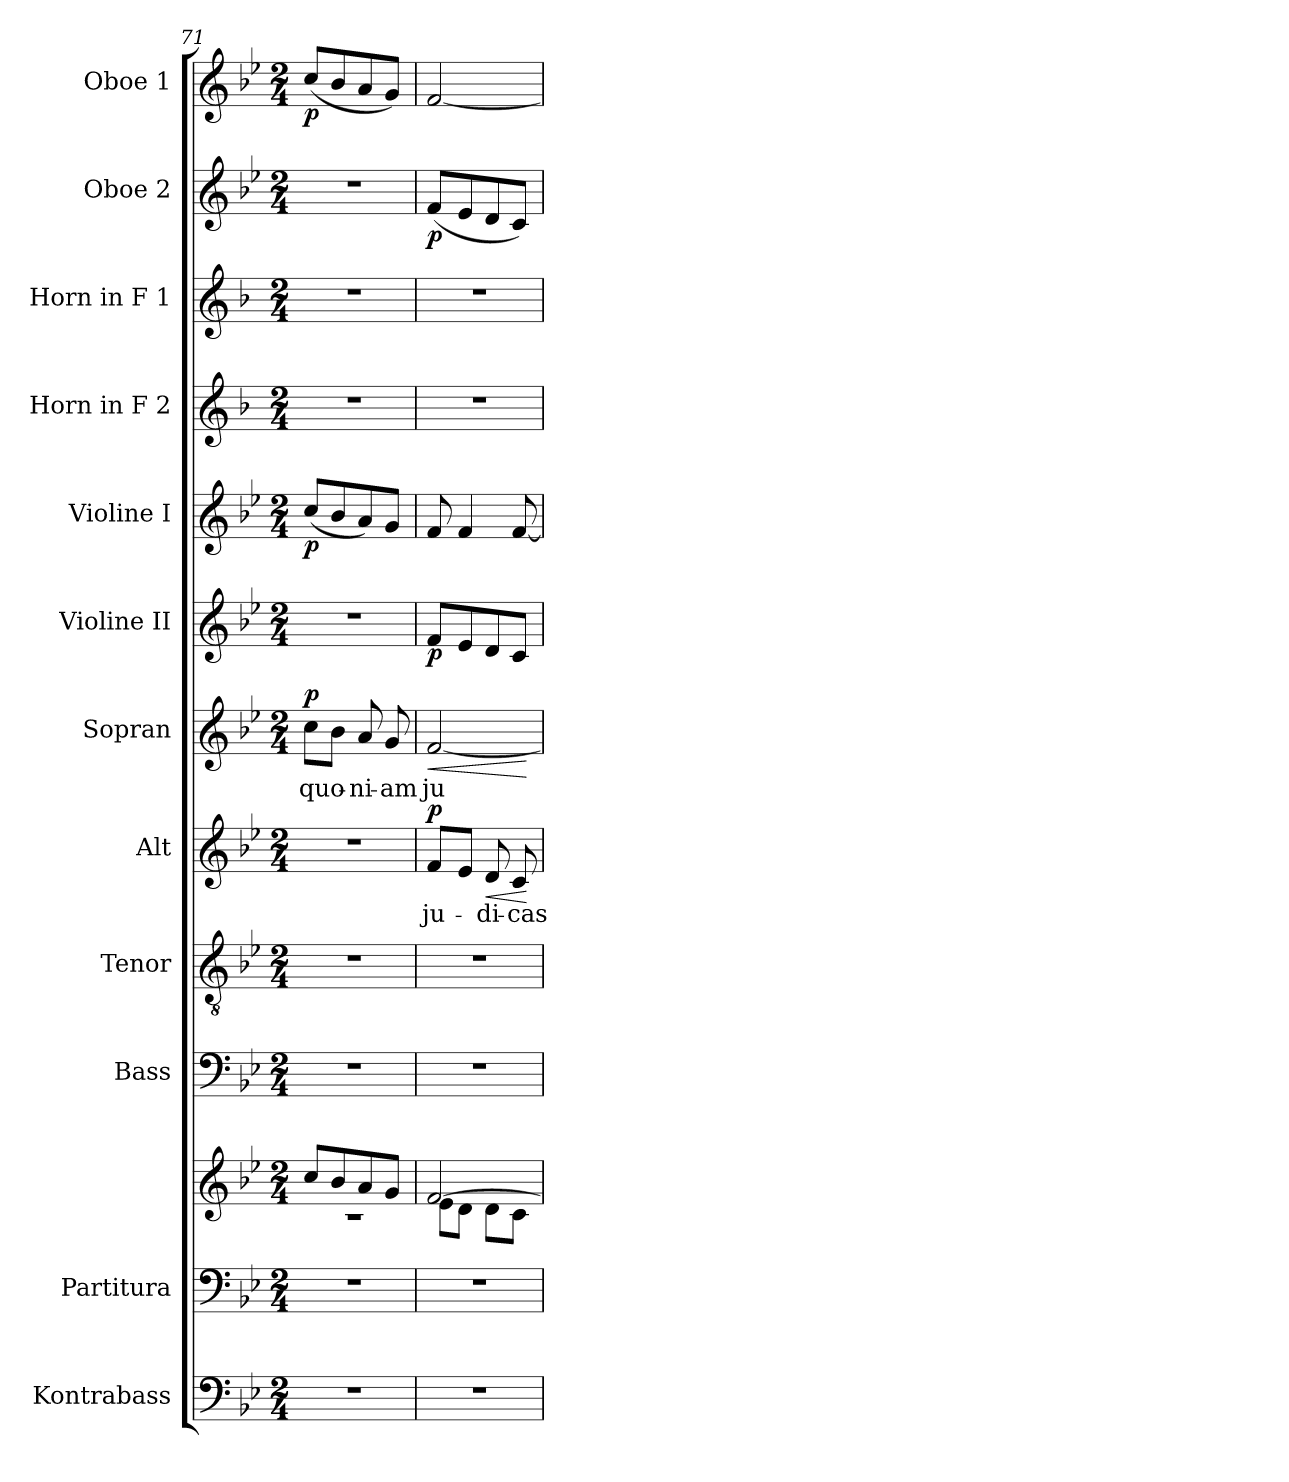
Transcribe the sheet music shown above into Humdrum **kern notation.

**kern	**kern	**kern	**kern	**kern	**kern	**text	**dynam	**kern	**text	**dynam	**kern	**dynam	**kern	**dynam	**kern	**kern	**kern	**dynam	**kern	**dynam
*part12	*part11	*part11	*part10	*part9	*part8	*part8	*part8	*part7	*part7	*part7	*part6	*part6	*part5	*part5	*part4	*part3	*part2	*part2	*part1	*part1
*staff13	*staff12	*staff11	*staff10	*staff9	*staff8	*staff8	*staff8	*staff7	*staff7	*staff7	*staff6	*staff6	*staff5	*staff5	*staff4	*staff3	*staff2	*staff2	*staff1	*staff1
*I"Kontrabass	*I"Partitura	*	*I"Bass	*I"Tenor	*I"Alt	*	*	*I"Sopran	*	*	*I"Violine II	*	*I"Violine I	*	*I"Horn in F 2	*I"Horn in F 1	*I"Oboe 2	*	*I"Oboe 1	*
*I'Kb.	*	*	*I'B.	*I'T.	*I'A.	*	*	*I'S.	*	*	*I'Vl. II	*	*I'Vl. I	*	*	*	*I'Ob. 2	*	*I'Ob. 1	*
*clefF4	*clefF4	*clefG2	*clefF4	*clefGv2	*clefG2	*	*	*clefG2	*	*	*clefG2	*	*clefG2	*	*clefG2	*clefG2	*clefG2	*	*clefG2	*
*ITrd7c12	*	*	*	*	*	*	*	*	*	*	*	*	*	*	*ITrd4c7	*ITrd4c7	*	*	*	*
*k[b-e-]	*k[b-e-]	*k[b-e-]	*k[b-e-]	*k[b-e-]	*k[b-e-]	*	*	*k[b-e-]	*	*	*k[b-e-]	*	*k[b-e-]	*	*k[b-e-]	*k[b-e-]	*k[b-e-]	*	*k[b-e-]	*
*B-:	*B-:	*B-:	*B-:	*B-:	*B-:	*	*	*B-:	*	*	*B-:	*	*B-:	*	*B-:	*B-:	*B-:	*	*B-:	*
*M2/4	*M2/4	*M2/4	*M2/4	*M2/4	*M2/4	*	*	*M2/4	*	*	*M2/4	*	*M2/4	*	*M2/4	*M2/4	*M2/4	*	*M2/4	*
=71	=71	=71	=71	=71	=71	=71	=71	=71	=71	=71	=71	=71	=71	=71	=71	=71	=71	=71	=71	=71
*	*	*^	*	*	*	*	*	*	*	*	*	*	*	*	*	*	*	*	*	*
!	!	!	!	!	!	!	!	!	!	!LO:LY:b	!LO:DY:a	!	!	!	!LO:DY:b	!	!	!	!	!	!LO:DY:b
2r	2r	8cc/L	2rc	2r	2r	2r	.	.	8cc\L	quo-	p	2r	.	(<8cc/L	p	2r	2r	2r	.	(<8cc/L	p
.	.	8b-/	.	.	.	.	.	.	8b-\J	.	.	.	.	8b-/	.	.	.	.	.	8b-/	.
!	!	!	!	!	!	!	!	!	!	!LO:LY:b	!	!	!	!	!	!	!	!	!	!	!
.	.	8a/	.	.	.	.	.	.	8a/	-ni-	.	.	.	8a/)	.	.	.	.	.	8a/	.
!	!	!	!	!	!	!	!	!	!	!LO:LY:b	!	!	!	!	!	!	!	!	!	!	!
.	.	8g/J	.	.	.	.	.	.	8g/	-am	.	.	.	8g/J	.	.	.	.	.	8g/J)	.
=72	=72	=72	=72	=72	=72	=72	=72	=72	=72	=72	=72	=72	=72	=72	=72	=72	=72	=72	=72	=72	=72
!	!	!	!	!	!	!	!LO:LY:b	!LO:DY:a	!	!LO:LY:b	!LO:HP:b	!	!LO:DY:b	!	!	!	!	!	!LO:DY:b	!	!
2r	2r	[>2f/	8e-\L	2r	2r	8f/L	ju-	p	[2f/	ju-	<	8f/L	p	8f/	.	2r	2r	(<8f/L	p	[2f/	.
.	.	.	8d\J	.	.	8e-/J	.	.	.	.	.	8e-/	.	4f/	.	.	.	8e-/	.	.	.
!	!	!	!	!	!	!	!LO:LY:b	!LO:HP:b	!	!	!	!	!	!	!	!	!	!	!	!	!
.	.	.	8d\L	.	.	8d/	-di-	<	.	.	.	8d/	.	.	.	.	.	8d/	.	.	.
!	!	!	!	!	!	!	!LO:LY:b	!	!	!	!	!	!	!	!	!	!	!	!	!	!
.	.	.	8c\J	.	.	8c/	-cas	.	.	.	.	8c/J	.	[8f/	.	.	.	8c/J)	.	.	.
*	*	*v	*v	*	*	*	*	*	*	*	*	*	*	*	*	*	*	*	*	*	*
.	.	.	.	.	.	.	[	.	.	[	.	.	.	.	.	.	.	.	.	.
=	=	=	=	=	=	=	=	=	=	=	=	=	=	=	=	=	=	=	=	=
*-	*-	*-	*-	*-	*-	*-	*-	*-	*-	*-	*-	*-	*-	*-	*-	*-	*-	*-	*-	*-
